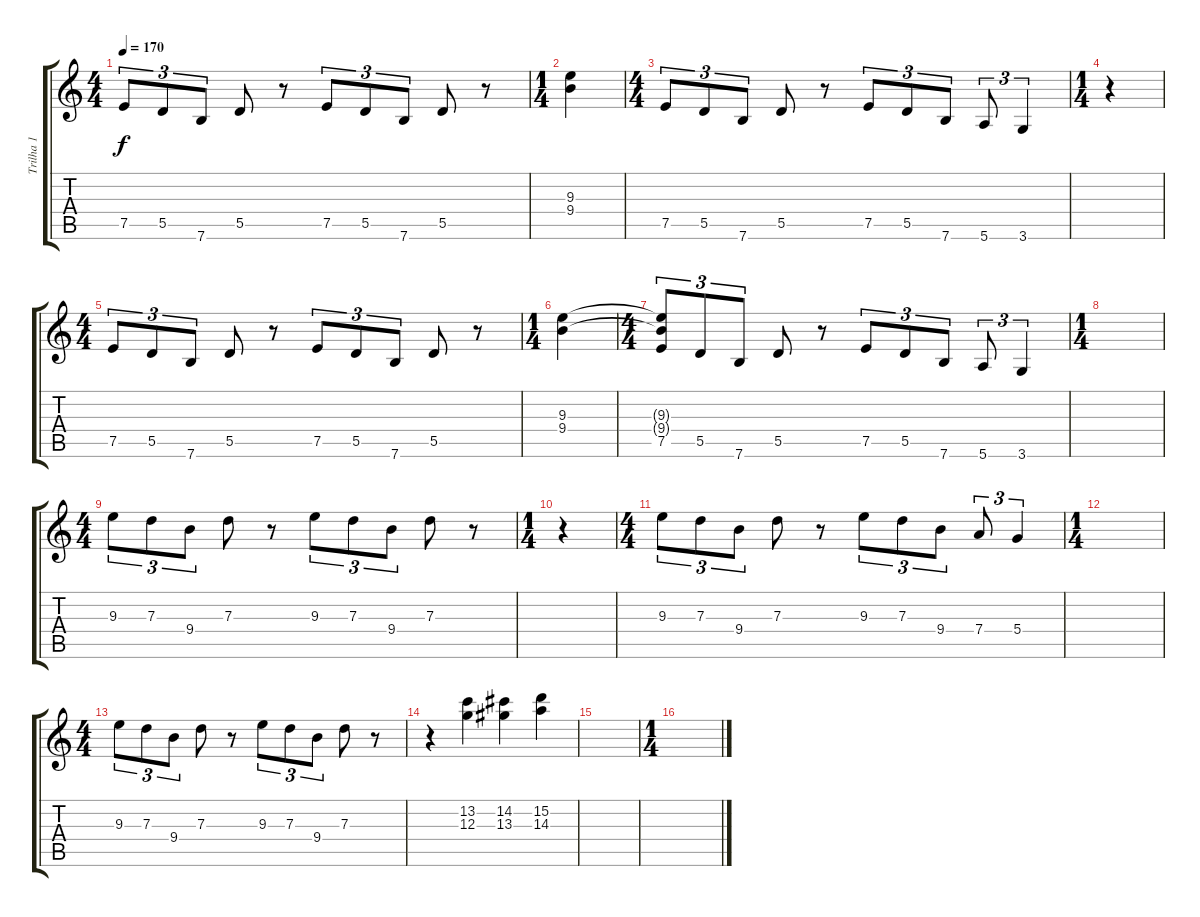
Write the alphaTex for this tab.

\track ("Trilha 1" "Trilha 1") {instrument distortionguitar}
\staff {score tabs}
\tuning (E4 B3 G3 D3 A2 E2) {hide}
\ts (4 4)
\tempo 170
\clef g2
\ks c
7.5.8{tu (3 2) dy f} 5.5.8{tu (3 2)} 7.6.8{tu (3 2)} 5.5.8 r.8 7.5.8{tu (3 2)} 5.5.8{tu (3 2)} 7.6.8{tu (3 2)} 5.5.8 r.8 |
\ts (1 4)
(9.3 9.4).4 |
\ts (4 4)
7.5.8{tu (3 2)} 5.5.8{tu (3 2)} 7.6.8{tu (3 2)} 5.5.8 r.8 7.5.8{tu (3 2)} 5.5.8{tu (3 2)} 7.6.8{tu (3 2)} 5.6.8{tu (3 2)} 3.6.4{tu (3 2)} |
\ts (1 4)
r.4 |
\ts (4 4)
7.5.8{tu (3 2)} 5.5.8{tu (3 2)} 7.6.8{tu (3 2)} 5.5.8 r.8 7.5.8{tu (3 2)} 5.5.8{tu (3 2)} 7.6.8{tu (3 2)} 5.5.8 r.8 |
\ts (1 4)
(9.3 9.4).4 |
\ts (4 4)
(9.3{t} 9.4{t} 7.5).8{tu (3 2)} 5.5.8{tu (3 2)} 7.6.8{tu (3 2)} 5.5.8 r.8 7.5.8{tu (3 2)} 5.5.8{tu (3 2)} 7.6.8{tu (3 2)} 5.6.8{tu (3 2)} 3.6.4{tu (3 2)} |
\ts (1 4)
|
\ts (4 4)
9.3.8{tu (3 2)} 7.3.8{tu (3 2)} 9.4.8{tu (3 2)} 7.3.8 r.8 9.3.8{tu (3 2)} 7.3.8{tu (3 2)} 9.4.8{tu (3 2)} 7.3.8 r.8 |
\ts (1 4)
r.4 |
\ts (4 4)
9.3.8{tu (3 2)} 7.3.8{tu (3 2)} 9.4.8{tu (3 2)} 7.3.8 r.8 9.3.8{tu (3 2)} 7.3.8{tu (3 2)} 9.4.8{tu (3 2)} 7.4.8{tu (3 2)} 5.4.4{tu (3 2)} |
\ts (1 4)
|
\ts (4 4)
9.3.8{tu (3 2)} 7.3.8{tu (3 2)} 9.4.8{tu (3 2)} 7.3.8 r.8 9.3.8{tu (3 2)} 7.3.8{tu (3 2)} 9.4.8{tu (3 2)} 7.3.8 r.8 |
r.4 (13.2 12.3).4 (14.2 13.3).4 (15.2 14.3).4 |
|
\ts (1 4)
